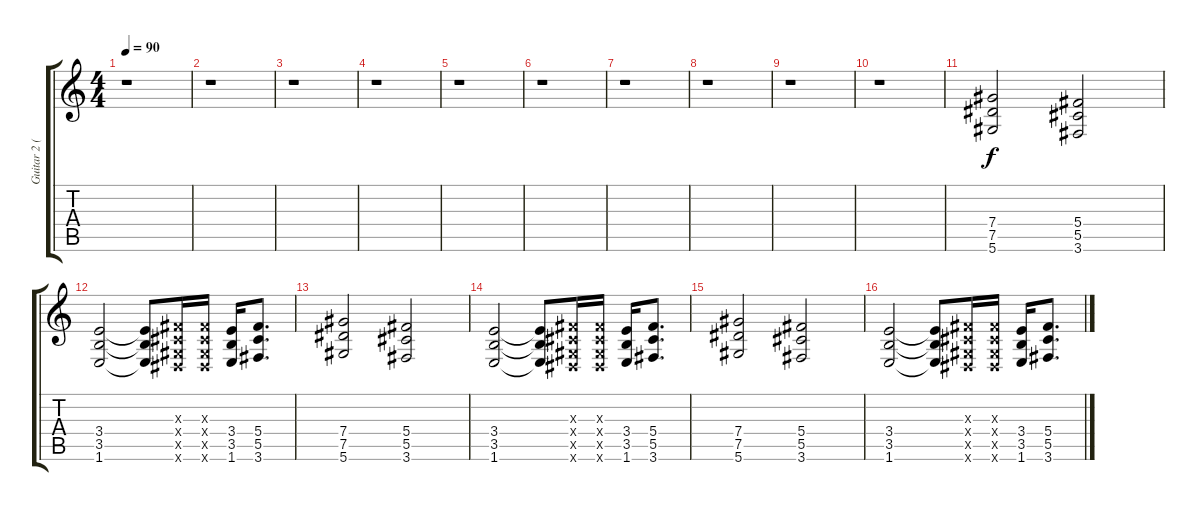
\track ("Guitar 2 (Izzy)" "Guitar 2 (") {instrument overdrivenguitar}
\staff {score tabs}
\tuning (Eb4 Bb3 Gb3 Db3 Ab2 Eb2) {hide}
\ts (4 4)
\tempo 90
\clef g2
\ks c
r.1{dy mp} |
r.1 |
r.1 |
r.1 |
r.1 |
r.1 |
r.1 |
r.1 |
r.1 |
r.1 |
(7.4 7.5 5.6).2{dy f} (5.4 5.5 3.6).2 |
(3.4 3.5 1.6).2 (3.4{t} 3.5{t} 1.6{t}).8 (0.3{x} 0.4{x} 0.5{x} 0.6{x}).16 (0.3{x} 0.4{x} 0.5{x} 0.6{x}).16 (3.4 3.5 1.6).16 (5.4 5.5 3.6).8{d} |
(7.4 7.5 5.6).2 (5.4 5.5 3.6).2 |
(3.4 3.5 1.6).2 (3.4{t} 3.5{t} 1.6{t}).8 (0.3{x} 0.4{x} 0.5{x} 0.6{x}).16 (0.3{x} 0.4{x} 0.5{x} 0.6{x}).16 (3.4 3.5 1.6).16 (5.4 5.5 3.6).8{d} |
(7.4 7.5 5.6).2 (5.4 5.5 3.6).2 |
(3.4 3.5 1.6).2 (3.4{t} 3.5{t} 1.6{t}).8 (0.3{x} 0.4{x} 0.5{x} 0.6{x}).16 (0.3{x} 0.4{x} 0.5{x} 0.6{x}).16 (3.4 3.5 1.6).16 (5.4 5.5 3.6).8{d}
